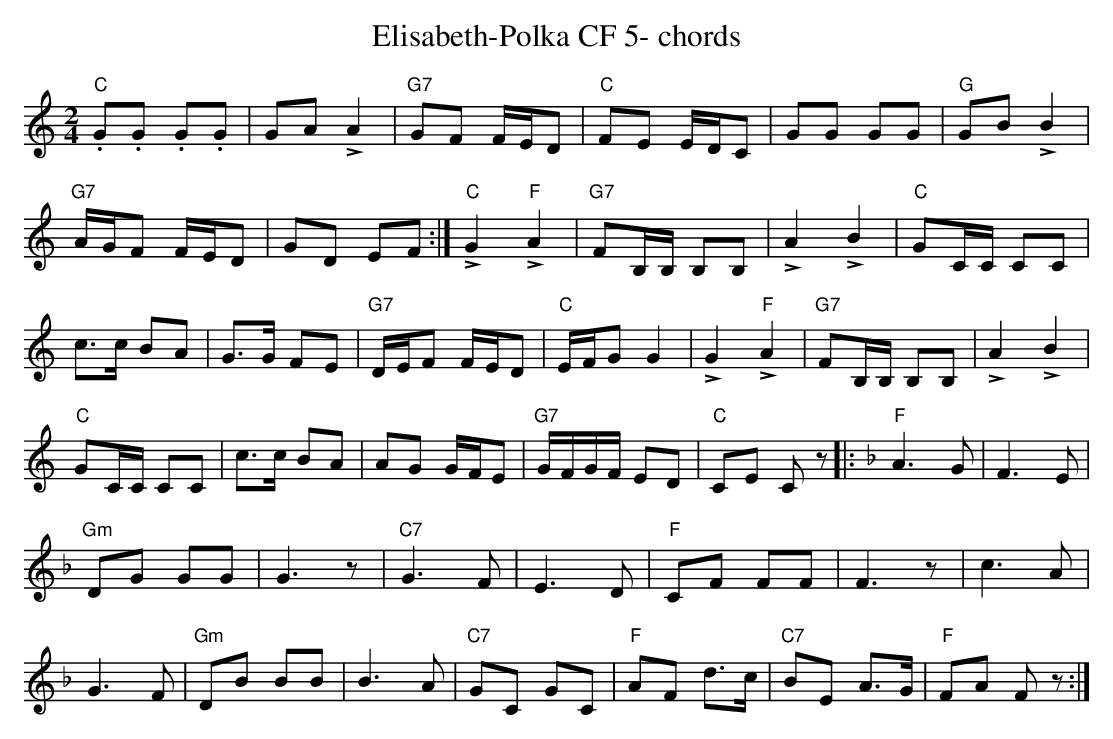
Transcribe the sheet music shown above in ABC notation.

X:1
T:Elisabeth-Polka CF 5- chords
M:2/4
L:1/8
K:C%%MIDI gchordon
"C".G.G .G.G | GA !>!A2 | "G7"GF F/2E/2D | "C"FE E/2D/2C | GG GG | "G"GB !>!B2 |
"G7"A/2G/2F F/2E/2D | GD EF :| "C"!>!G2"F"!>!A2 | "G7"FB,/2B,/2 B,B, | !>!A2!>!B2 | "C"GC/2C/2 CC |
c>c BA | G>G FE | "G7"D/2E/2F F/2E/2D | "C"E/2F/2G G2 | !>!G2"F"!>!A2 | "G7"FB,/2B,/2 B,B, | !>!A2!>!B2 |
"C"GC/2C/2 CC | c>c BA | AG G/2F/2E | "G7"G/2F/2G/2F/2 ED | "C"CE Cz |: [K:F] "F"A3G | F3E |
"Gm"DG GG | G3z | "C7"G3F | E3D | "F"CF FF | F3z | c3A |
G3F | "Gm"DB BB | B3A | "C7"GC GC | "F"AF d>c | "C7"BE A>G | "F"FA Fz :|
